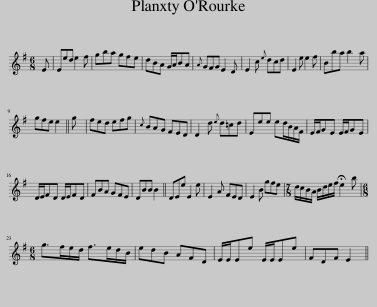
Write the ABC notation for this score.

X:1
L:1/8
M:6/8
I:linebreak $
K:G
V:1 treble
V:1
 E | Eed e2 f | gba gfe | dBA G/A/BA |{A} GFG E2 D | %5
 E2 c{e} dcd | E2 e e2 f | Bba b2 a |$ gfe e2 || g | %10
 fed efg |{c} BAG FED | D2 d{e} d=cd | Eee ed/B/A/F/ | E/F/GE E/F/GE |$ %15
 D/E/FD D/E/FD | FBA GFE | DBB B2 || DEe E2 e | E2 A FED | %20
 E2 B gfe |[M:7/8] d/c/B/A/ B/d/e/f/ !fermata!e2 b |$[M:6/8] g>fe/d/ f>ed/B/ | edB AFD | E/E/Ee E/E/Ee | %25
 FDF E2 || %26
